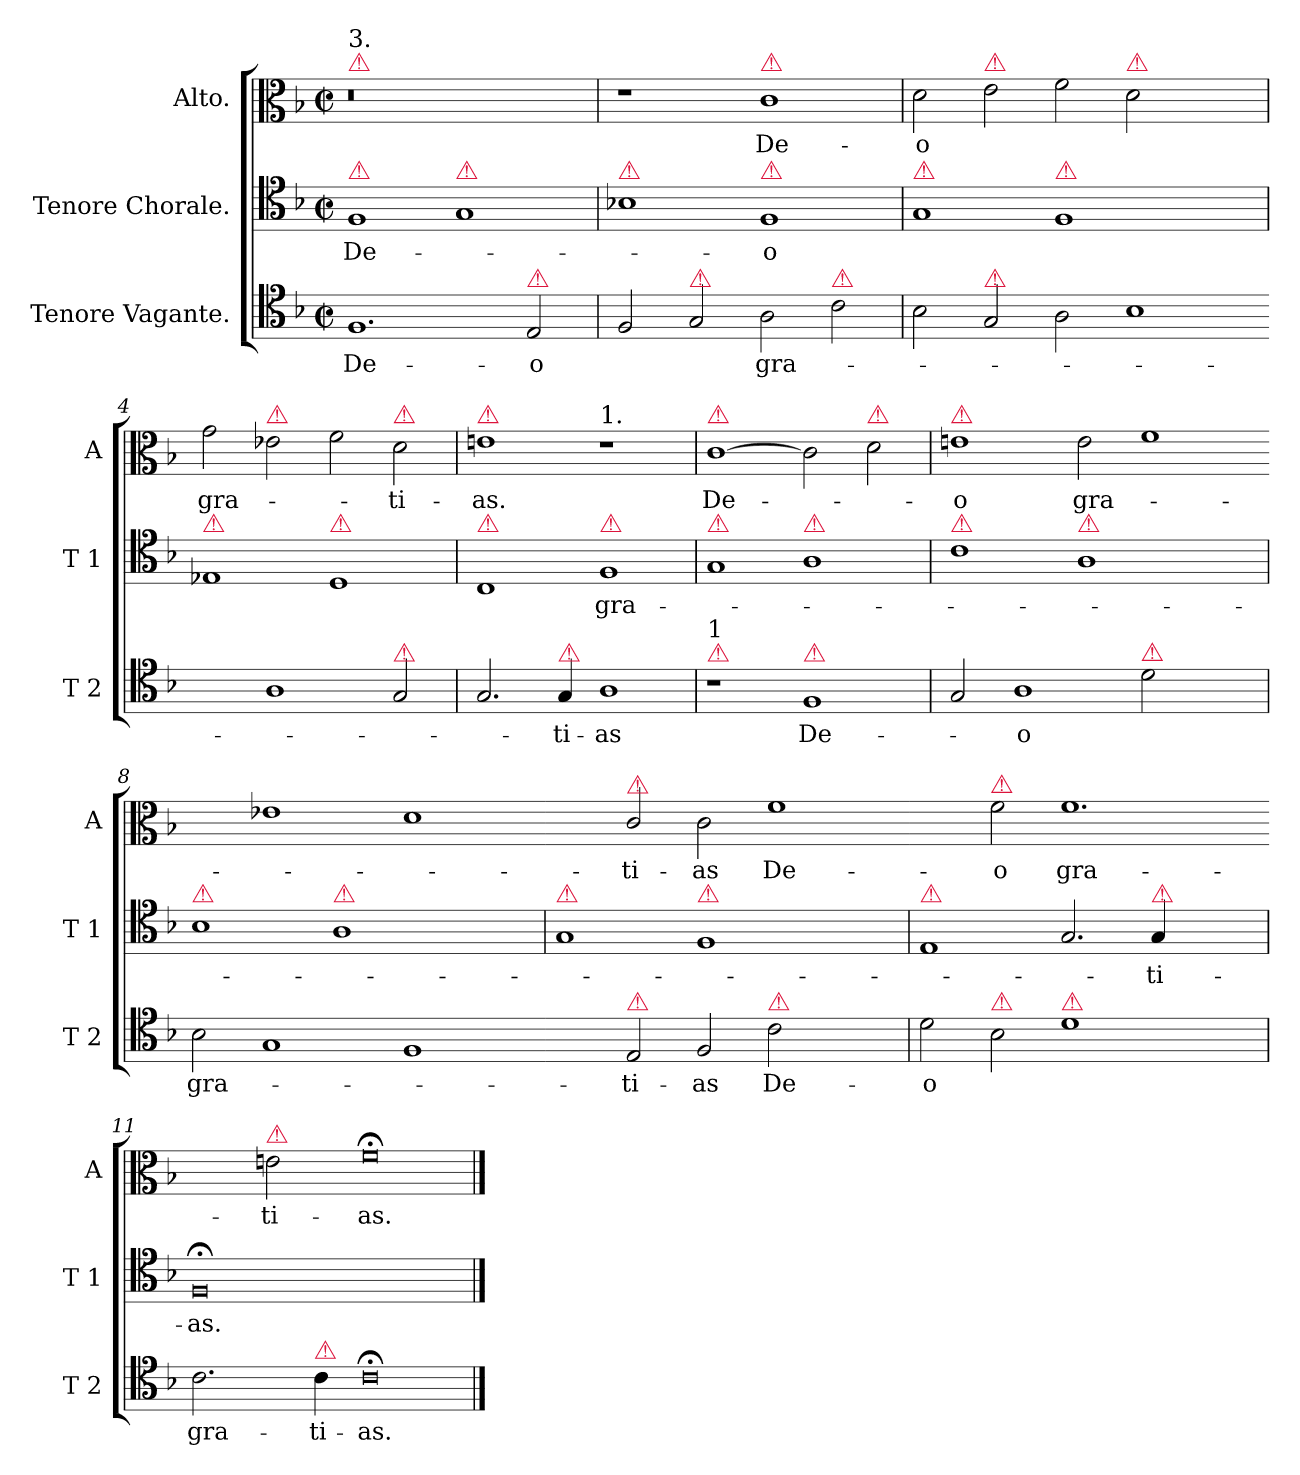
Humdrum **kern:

**kern	**text	**kern	**text	**kern	**text
*part3	*part3	*part2	*part2	*part1	*part1
*staff3	*staff3	*staff2	*staff2	*staff1	*staff1
*I"Tenore Vagante.	*	*I"Tenore Chorale.	*	*I"Alto.	*
*I'T 2	*	*I'T 1	*	*I'A	*
*clefC4	*	*clefC4	*	*clefC3	*
*k[b-]	*	*k[b-]	*	*k[b-]	*
*M2/2	*	*M2/2	*	*M2/2	*
*met(c|)	*	*met(c|)	*	*met(c|)	*
=1	=1	=1	=1	=1	=1
!	!	!	!	!LO:TX:a:color=crimson:t=⚠	!
!	!	!	!	!LO:TX:a:t=3.	!
!	!	!LO:TX:a:color=crimson:t=⚠	!	!	!
1.F	De-	1F	De-	0r	.
!	!	!LO:TX:a:color=crimson:t=⚠	!	!	!
.	.	1G	.	.	.
!LO:TX:a:color=crimson:t=⚠	!	!	!	!	!
2E/	-o	.	.	.	.
=2	=2	=2	=2	=2	=2
!	!	!LO:TX:a:color=crimson:t=⚠	!	!	!
2F/	.	1B-X	.	1r	.
!LO:TX:a:color=crimson:t=⚠	!	!	!	!	!
2G/	.	.	.	.	.
!	!	!	!	!LO:TX:a:color=crimson:t=⚠	!
!	!	!LO:TX:a:color=crimson:t=⚠	!	!	!
2A\	gra-	1F	-o	1c	De-
!LO:TX:a:color=crimson:t=⚠	!	!	!	!	!
2c\	.	.	.	.	.
=3	=3	=3	=3	=3	=3
!	!	!LO:TX:a:color=crimson:t=⚠	!	!	!
2B-\	.	1G	.	2d\	-o
!	!	!	!	!LO:TX:a:color=crimson:t=⚠	!
!LO:TX:a:color=crimson:t=⚠	!	!	!	!	!
2G/	.	.	.	2e\	.
!	!	!LO:TX:a:color=crimson:t=⚠	!	!	!
2A\	.	1F	.	2f\	.
!	!	!	!	!LO:TX:a:color=crimson:t=⚠	!
1B-\	.	.	.	2d\	.
.	.	2ryy	.	2ryy	.
=4-	=4	=4	=4	=4	=4
!	!	!LO:TX:a:color=crimson:t=⚠	!	!	!
2ryy	.	1E-X	.	2g\	gra-
!	!	!	!	!LO:TX:a:color=crimson:t=⚠	!
1A\	.	.	.	2e-X\	.
!	!	!LO:TX:a:color=crimson:t=⚠	!	!	!
.	.	1D	.	2f\	.
!	!	!	!	!LO:TX:a:color=crimson:t=⚠	!
!LO:TX:a:color=crimson:t=⚠	!	!	!	!	!
2G/	.	.	.	2d\	-ti-
=5	=5	=5	=5	=5	=5
!	!	!	!	!LO:TX:a:color=crimson:t=⚠	!
!	!	!LO:TX:a:color=crimson:t=⚠	!	!	!
2.G/	.	1C	.	1en	-as.
!LO:TX:a:color=crimson:t=⚠	!	!	!	!	!
4G/	-ti-	.	.	.	.
!	!	!	!	!LO:TX:a:t=1.	!
!	!	!LO:TX:a:color=crimson:t=⚠	!	!	!
1A	-as	1F	gra-	1r	.
=6	=6	=6	=6	=6	=6
!	!	!	!	!LO:TX:a:color=crimson:t=⚠	!
!	!	!LO:TX:a:color=crimson:t=⚠	!	!	!
!LO:TX:a:color=crimson:t=⚠	!	!	!	!	!
!LO:TX:a:t=1	!	!	!	!	!
1r	.	1G	.	[1c	De-
!	!	!LO:TX:a:color=crimson:t=⚠	!	!	!
!LO:TX:a:color=crimson:t=⚠	!	!	!	!	!
1F	De-	1A	.	2c]	.
!	!	!	!	!LO:TX:a:color=crimson:t=⚠	!
.	.	.	.	2d\	.
=7	=7	=7	=7	=7	=7
!	!	!	!	!LO:TX:a:color=crimson:t=⚠	!
!	!	!LO:TX:a:color=crimson:t=⚠	!	!	!
2G/	.	1c	.	1en	-o
1A\	-o	.	.	.	.
!	!	!LO:TX:a:color=crimson:t=⚠	!	!	!
.	.	1A	.	2e\	gra-
!LO:TX:a:color=crimson:t=⚠	!	!	!	!	!
2d\	.	.	.	1f\	.
2ryy	.	2ryy	.	.	.
=8	=8-	=8	=8-	=8-	=8-
!	!	!LO:TX:a:color=crimson:t=⚠	!	!	!
2B-\	gra-	1B-	.	2ryy	.
1G/	.	.	.	1e-X\	.
!	!	!LO:TX:a:color=crimson:t=⚠	!	!	!
.	.	1A	.	.	.
1F/	.	.	.	1d\	.
.	.	2ryy	.	.	.
=9-	=9-	=9	=9-	=9-	=9-
!	!	!LO:TX:a:color=crimson:t=⚠	!	!	!
2ryy	.	1G	.	2ryy	.
!	!	!	!	!LO:TX:a:color=crimson:t=⚠	!
!LO:TX:a:color=crimson:t=⚠	!	!	!	!	!
2E/	-ti-	.	.	2c/	-ti-
!	!	!LO:TX:a:color=crimson:t=⚠	!	!	!
2F/	-as	1F	.	2c\	-as
!LO:TX:a:color=crimson:t=⚠	!	!	!	!	!
2c\	De-	.	.	1f\	De-
2ryy	.	2ryy	.	.	.
=10	=10-	=10	=10-	=10-	=10-
!	!	!LO:TX:a:color=crimson:t=⚠	!	!	!
2d\	-o	1E	.	2ryy	.
!	!	!	!	!LO:TX:a:color=crimson:t=⚠	!
!LO:TX:a:color=crimson:t=⚠	!	!	!	!	!
2B-\	.	.	.	2f\	-o
!LO:TX:a:color=crimson:t=⚠	!	!	!	!	!
1d	.	2.G/	.	1.f	gra-
!	!	!LO:TX:a:color=crimson:t=⚠	!	!	!
.	.	4G/	-ti-	.	.
2ryy	.	2ryy	.	.	.
=11	=11-	=11	=11-	=11-	=11-
2.c\	gra-	0F;<	-as.	2ryy	.
!	!	!	!	!LO:TX:a:color=crimson:t=⚠	!
.	.	.	.	2en\	-ti-
!LO:TX:a:color=crimson:t=⚠	!	!	!	!	!
4c\	-ti-	.	.	.	.
!LO:N:vis=0	!	!	!	!LO:N:vis=0	!
1c;<	-as.	.	.	1f;<	-as.
==	==	==	==	==	==
*-	*-	*-	*-	*-	*-
